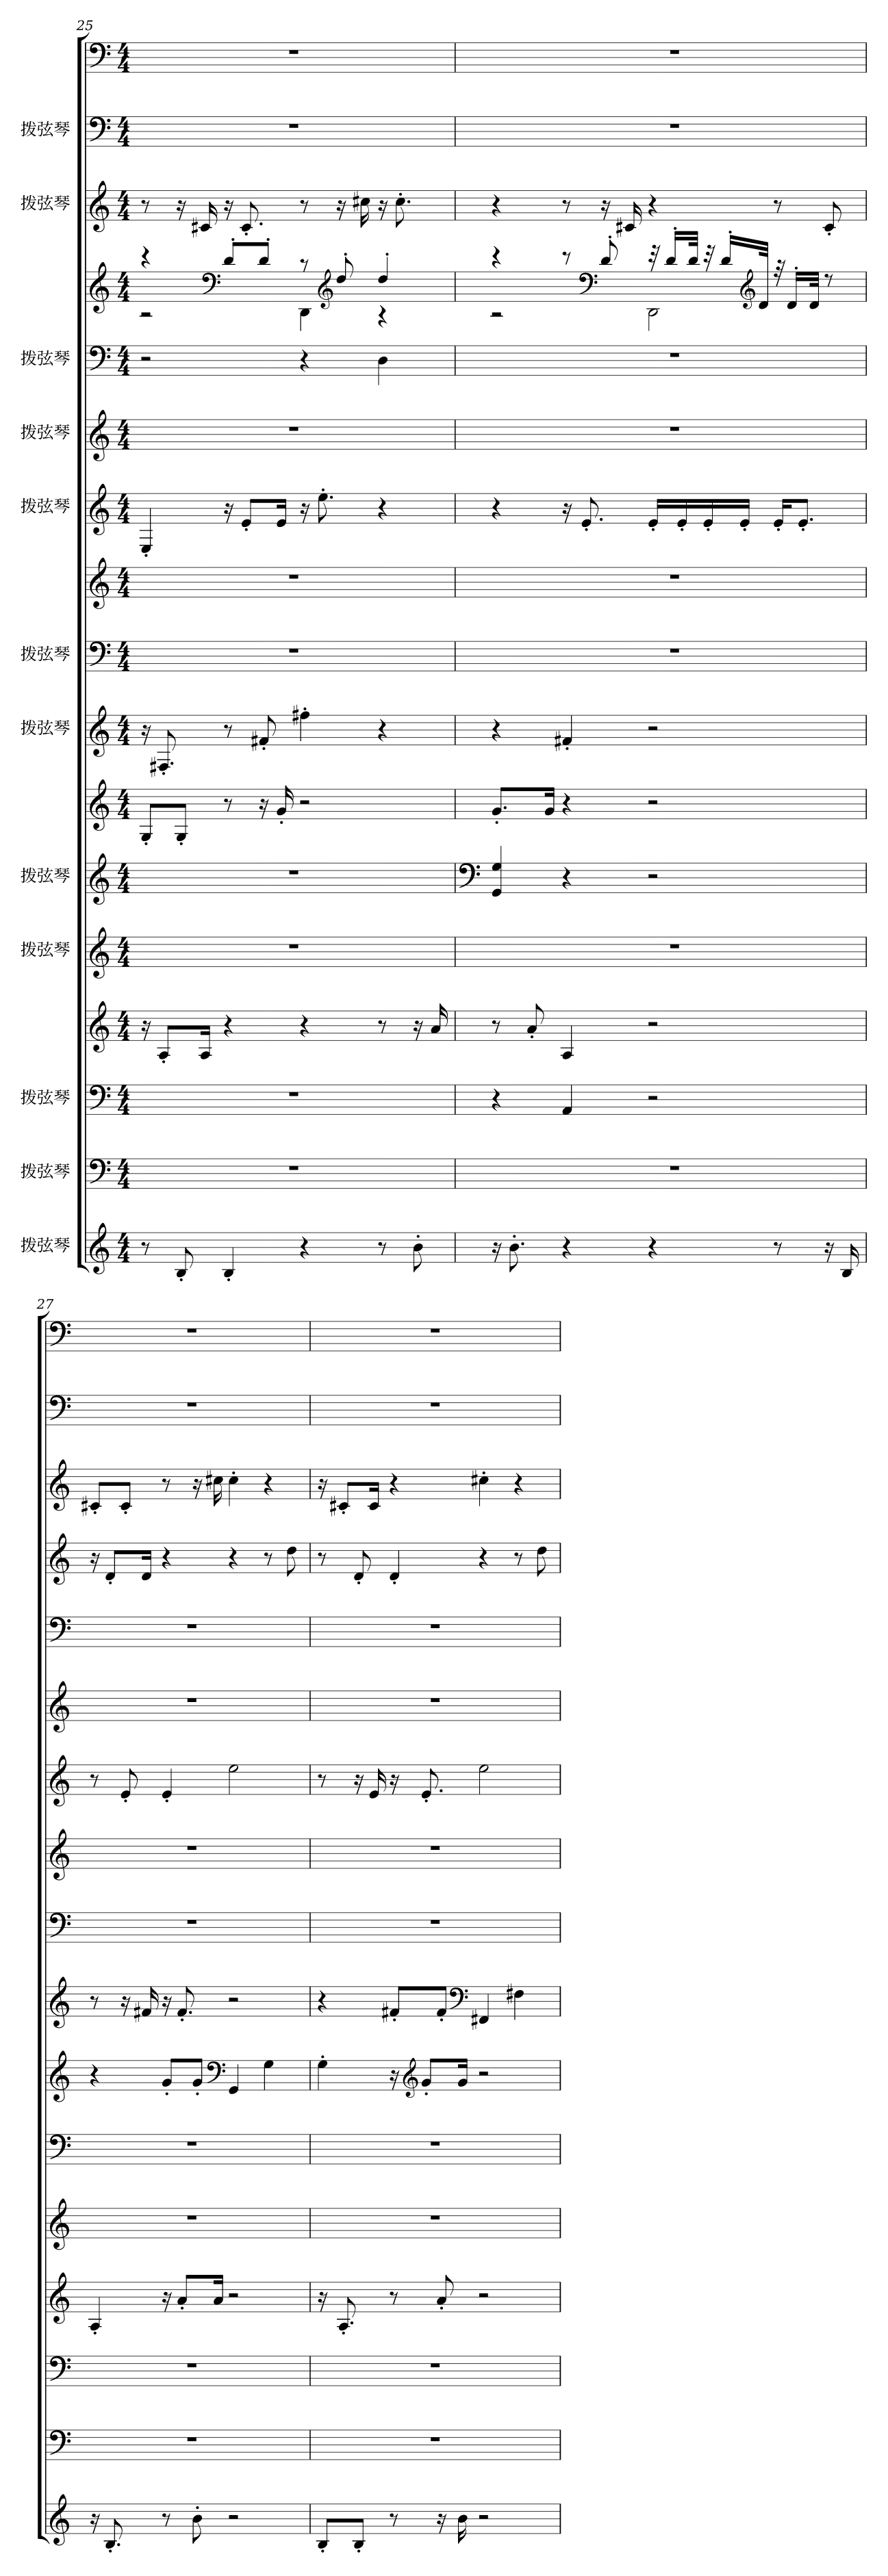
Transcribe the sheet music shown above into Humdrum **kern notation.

**kern	**kern	**kern	**kern	**kern	**kern	**kern	**kern	**kern	**kern	**kern	**kern	**kern	**kern	**kern	**kern	**kern
*part12	*part11	*part10	*part10	*part9	*part8	*part8	*part7	*part6	*part6	*part5	*part4	*part3	*part3	*part2	*part1	*part1
*staff17	*staff16	*staff15	*staff14	*staff13	*staff12	*staff11	*staff10	*staff9	*staff8	*staff7	*staff6	*staff5	*staff4	*staff3	*staff2	*staff1
*I"拨弦琴	*I"拨弦琴	*I"拨弦琴	*	*I"拨弦琴	*I"拨弦琴	*	*I"拨弦琴	*I"拨弦琴	*	*I"拨弦琴	*I"拨弦琴	*I"拨弦琴	*	*I"拨弦琴	*I"拨弦琴	*
*clefG2	*clefF4	*clefF4	*clefG2	*clefG2	*clefG2	*clefG2	*clefG2	*clefF4	*clefG2	*clefG2	*clefG2	*clefF4	*clefG2	*clefG2	*clefF4	*clefF4
*k[]	*k[]	*k[]	*k[]	*k[]	*k[]	*k[]	*k[]	*k[]	*k[]	*k[]	*k[]	*k[]	*k[]	*k[]	*k[]	*k[]
*M4/4	*M4/4	*M4/4	*M4/4	*M4/4	*M4/4	*M4/4	*M4/4	*M4/4	*M4/4	*M4/4	*M4/4	*M4/4	*M4/4	*M4/4	*M4/4	*M4/4
=25	=25	=25	=25	=25	=25	=25	=25	=25	=25	=25	=25	=25	=25	=25	=25	=25
*	*	*	*	*	*	*	*	*	*	*	*	*	*^	*	*	*
8r	1r	1r	16r	1r	1r	8G'/L	16r	1r	1r	4E'/	1r	2r	4r	2r	8r	1r	1r
.	.	.	8A'/L	.	.	.	8.F#X'/	.	.	.	.	.	.	.	.	.	.
8B'/	.	.	.	.	.	8G'/J	.	.	.	.	.	.	.	.	16r	.	.
.	.	.	16A/Jk	.	.	.	.	.	.	.	.	.	.	.	16c#X/	.	.
*	*	*	*	*	*	*	*	*	*	*	*	*	*clefF4	*	*	*	*
4B'/	.	.	4r	.	.	8r	8r	.	.	16r	.	.	8d'/L	.	16r	.	.
.	.	.	.	.	.	.	.	.	.	8e'/L	.	.	.	.	8.c#'/	.	.
.	.	.	.	.	.	16r	8f#X'/	.	.	.	.	.	8d'/J	.	.	.	.
.	.	.	.	.	.	16g'/	.	.	.	16e/Jk	.	.	.	.	.	.	.
4r	.	.	4r	.	.	2r	4ff#X'\	.	.	16r	.	4r	8r	4DD\	8r	.	.
.	.	.	.	.	.	.	.	.	.	8.ee'\	.	.	.	.	.	.	.
*	*	*	*	*	*	*	*	*	*	*	*	*	*clefG2	*	*	*	*
.	.	.	.	.	.	.	.	.	.	.	.	.	8dd'/	.	16r	.	.
.	.	.	.	.	.	.	.	.	.	.	.	.	.	.	16cc#X\	.	.
8r	.	.	8r	.	.	.	4r	.	.	4r	.	4D\	4dd'/	4r	16r	.	.
.	.	.	.	.	.	.	.	.	.	.	.	.	.	.	8.cc#'\	.	.
8b'\	.	.	16r	.	.	.	.	.	.	.	.	.	.	.	.	.	.
.	.	.	16a/	.	.	.	.	.	.	.	.	.	.	.	.	.	.
!!LO:PB:g=z
=26	=26	=26	=26	=26	=26	=26	=26	=26	=26	=26	=26	=26	=26	=26	=26	=26	=26
*	*	*	*	*	*clefF4	*	*	*	*	*	*	*	*	*	*	*	*
16r	1r	4r	8r	1r	4GG/ 4G/	8.g'/L	4r	1r	1r	4r	1r	1r	4r	2r	4r	1r	1r
8.b'\	.	.	.	.	.	.	.	.	.	.	.	.	.	.	.	.	.
.	.	.	8a'/	.	.	.	.	.	.	.	.	.	.	.	.	.	.
.	.	.	.	.	.	16g/Jk	.	.	.	.	.	.	.	.	.	.	.
4r	.	4AA/	4A/	.	4r	4r	4f#X'/	.	.	16r	.	.	8r	.	8r	.	.
.	.	.	.	.	.	.	.	.	.	8.e'/	.	.	.	.	.	.	.
*	*	*	*	*	*	*	*	*	*	*	*	*	*clefF4	*	*	*	*
.	.	.	.	.	.	.	.	.	.	.	.	.	8d'/	.	16r	.	.
.	.	.	.	.	.	.	.	.	.	.	.	.	.	.	16c#X/	.	.
4r	.	2r	2r	.	2r	2r	2r	.	.	16e'/LL	.	.	32r	2DD\	4r	.	.
.	.	.	.	.	.	.	.	.	.	.	.	.	16d'/LL	.	.	.	.
.	.	.	.	.	.	.	.	.	.	16e'/	.	.	.	.	.	.	.
.	.	.	.	.	.	.	.	.	.	.	.	.	32d/JJk	.	.	.	.
.	.	.	.	.	.	.	.	.	.	16e'/	.	.	32r	.	.	.	.
.	.	.	.	.	.	.	.	.	.	.	.	.	16d'/LL	.	.	.	.
.	.	.	.	.	.	.	.	.	.	16e'/JJ	.	.	.	.	.	.	.
*	*	*	*	*	*	*	*	*	*	*	*	*	*clefG2	*	*	*	*
.	.	.	.	.	.	.	.	.	.	.	.	.	32d/JJk	.	.	.	.
8r	.	.	.	.	.	.	.	.	.	16e'/KL	.	.	32r	.	8r	.	.
.	.	.	.	.	.	.	.	.	.	.	.	.	16d'/LL	.	.	.	.
.	.	.	.	.	.	.	.	.	.	8.e'/J	.	.	.	.	.	.	.
.	.	.	.	.	.	.	.	.	.	.	.	.	32d/JJk	.	.	.	.
16r	.	.	.	.	.	.	.	.	.	.	.	.	8r	.	8c#'/	.	.
16B/	.	.	.	.	.	.	.	.	.	.	.	.	.	.	.	.	.
*	*	*	*	*	*	*	*	*	*	*	*	*	*v	*v	*	*	*
=27	=27	=27	=27	=27	=27	=27	=27	=27	=27	=27	=27	=27	=27	=27	=27	=27
16r	1r	1r	4A'/	1r	1r	4r	8r	1r	1r	8r	1r	1r	16r	8c#X'/L	1r	1r
8.B'/	.	.	.	.	.	.	.	.	.	.	.	.	8d'/L	.	.	.
.	.	.	.	.	.	.	16r	.	.	8e'/	.	.	.	8c#'/J	.	.
.	.	.	.	.	.	.	16f#X/	.	.	.	.	.	16d/Jk	.	.	.
8r	.	.	16r	.	.	8g'/L	16r	.	.	4e'/	.	.	4r	8r	.	.
.	.	.	8a'/L	.	.	.	8.f#'/	.	.	.	.	.	.	.	.	.
8b'\	.	.	.	.	.	8g'/J	.	.	.	.	.	.	.	16r	.	.
.	.	.	16a/Jk	.	.	.	.	.	.	.	.	.	.	16cc#X\	.	.
*	*	*	*	*	*	*clefF4	*	*	*	*	*	*	*	*	*	*
2r	.	.	2r	.	.	4GG/	2r	.	.	2ee\	.	.	4r	4cc#'\	.	.
.	.	.	.	.	.	4G\	.	.	.	.	.	.	8r	4r	.	.
.	.	.	.	.	.	.	.	.	.	.	.	.	8dd\	.	.	.
!!LO:PB:g=z
=28	=28	=28	=28	=28	=28	=28	=28	=28	=28	=28	=28	=28	=28	=28	=28	=28
8B'/L	1r	1r	16r	1r	1r	4G'\	4r	1r	1r	8r	1r	1r	8r	16r	1r	1r
.	.	.	8.A'/	.	.	.	.	.	.	.	.	.	.	8c#X'/L	.	.
8B'/J	.	.	.	.	.	.	.	.	.	16r	.	.	8d'/	.	.	.
.	.	.	.	.	.	.	.	.	.	16e/	.	.	.	16c#/Jk	.	.
8r	.	.	8r	.	.	16r	8f#X'/L	.	.	16r	.	.	4d'/	4r	.	.
*	*	*	*	*	*	*clefG2	*	*	*	*	*	*	*	*	*	*
.	.	.	.	.	.	8g'/L	.	.	.	8.e'/	.	.	.	.	.	.
16r	.	.	8a'/	.	.	.	8f#'/J	.	.	.	.	.	.	.	.	.
16b\	.	.	.	.	.	16g/Jk	.	.	.	.	.	.	.	.	.	.
*	*	*	*	*	*	*	*clefF4	*	*	*	*	*	*	*	*	*
2r	.	.	2r	.	.	2r	4FF#X/	.	.	2ee\	.	.	4r	4cc#X'\	.	.
.	.	.	.	.	.	.	4F#X\	.	.	.	.	.	8r	4r	.	.
.	.	.	.	.	.	.	.	.	.	.	.	.	8dd\	.	.	.
=	=	=	=	=	=	=	=	=	=	=	=	=	=	=	=	=
*-	*-	*-	*-	*-	*-	*-	*-	*-	*-	*-	*-	*-	*-	*-	*-	*-
